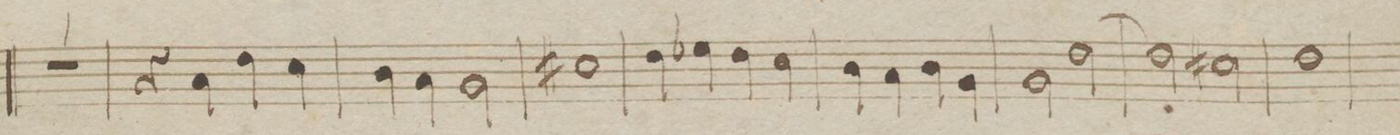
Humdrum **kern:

**kern	**dynam
*I"Violio 1mo	*
*clefG2	*
*k[b-]	*
*met(c|)	*
*M2/2	*
1r	.
=63	=63
4r	.
4a\	.
4dd\	.
4cc\	.
=64	=64
4b-\	.
4a\	.
2g\	.
=65	=65
1cc#X	.
=66	=66
4dd\	.
4ee-X\	.
4dd\	.
4cc\	.
=67	=67
4b-\	.
4a\	.
4b-\	.
4g\	.
=68	=68
2g\	.
[2dd\	.
=69	=69
2dd\]	.
2cc#X\	.
=70	=70
1dd	.
=71	=71
*-	*-
